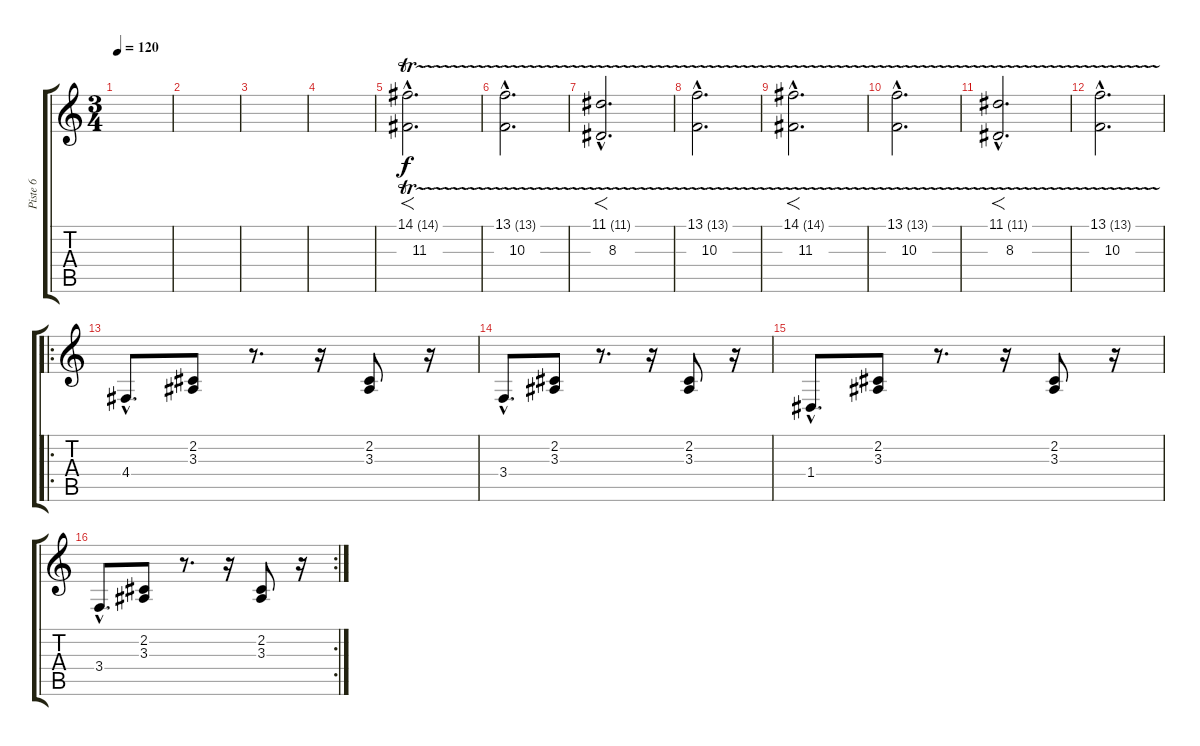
\track ("Piste 6" "Piste 6") {instrument harpsichord}
\staff {score tabs}
\tuning (E4 B3 G3 D3 A2 E2) {hide}
\ts (3 4)
\tempo 120
\clef g2
\ks c
|
|
|
|
(14.1{tr (14 16) hac} 11.3{hac}).2{f d} |
(13.1{tr (13 16) hac} 10.3{hac}).2{d} |
(11.1{tr (11 16) hac} 8.3{hac}).2{f d} |
(13.1{tr (13 16) hac} 10.3{hac}).2{d} |
(14.1{tr (14 16) hac} 11.3{hac}).2{f d} |
(13.1{tr (13 16) hac} 10.3{hac}).2{d} |
(11.1{tr (11 16) hac} 8.3{hac}).2{f d} |
(13.1{tr (13 16) hac} 10.3{hac}).2{d} |
\ro
4.4{hac}.8{d} (2.2 3.3).8 r.8{d} r.16 (2.2 3.3).8 r.16 |
3.4{hac}.8{d} (2.2 3.3).8 r.8{d} r.16 (2.2 3.3).8 r.16 |
1.4{hac}.8{d} (2.2 3.3).8 r.8{d} r.16 (2.2 3.3).8 r.16 |
\rc 2
3.4{hac}.8{d} (2.2 3.3).8 r.8{d} r.16 (2.2 3.3).8 r.16
